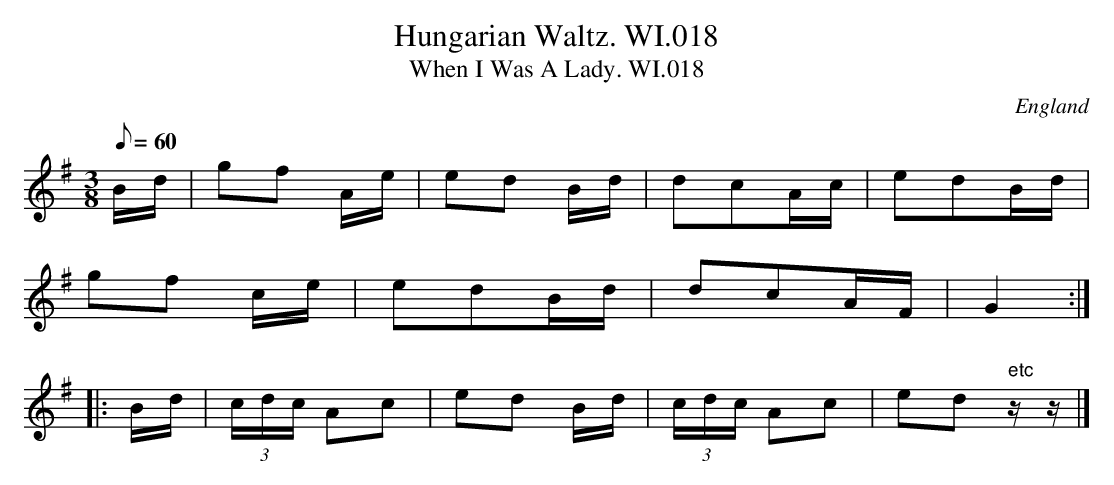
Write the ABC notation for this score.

X:1
T:Hungarian Waltz. WI.018
T:When I Was A Lady. WI.018
L:1/16
M:3/8
O:England
Q:1/8=60
K:G
Bd|g2f2 Ae|e2d2 Bd|d2c2Ac|e2d2Bd|!
g2f2 ce|e2d2Bd|d2c2AF|G4:|!
|:Bd|(3cdc A2c2|e2d2 Bd|(3cdc A2c2|e2d2" etc"zz|]
